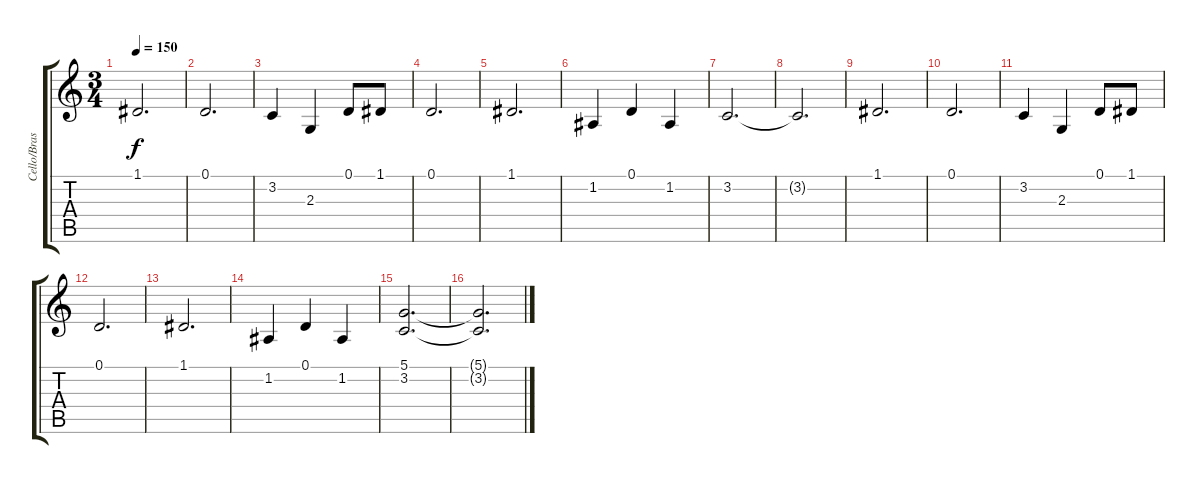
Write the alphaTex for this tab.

\track ("Cello/Brass/Choir" "Cello/Bras") {instrument cello}
\staff {score tabs}
\tuning (D4 A3 F3 C3 G2 C2) {hide}
\ts (3 4)
\tempo 150
\clef g2
\ks c
1.1.2{d dy f volume 8 instrument choiraahs} |
0.1.2{d} |
3.2.4 2.3.4 0.1.8 1.1.8 |
0.1.2{d} |
1.1.2{d volume 8 instrument choiraahs} |
1.2.4 0.1.4 1.2.4 |
3.2.2{d} |
3.2{t}.2{d} |
1.1.2{d volume 8 instrument choiraahs} |
0.1.2{d} |
3.2.4 2.3.4 0.1.8 1.1.8 |
0.1.2{d} |
1.1.2{d volume 8 instrument choiraahs} |
1.2.4 0.1.4 1.2.4 |
(5.1 3.2).2{d} |
(5.1{t} 3.2{t}).2{d}
